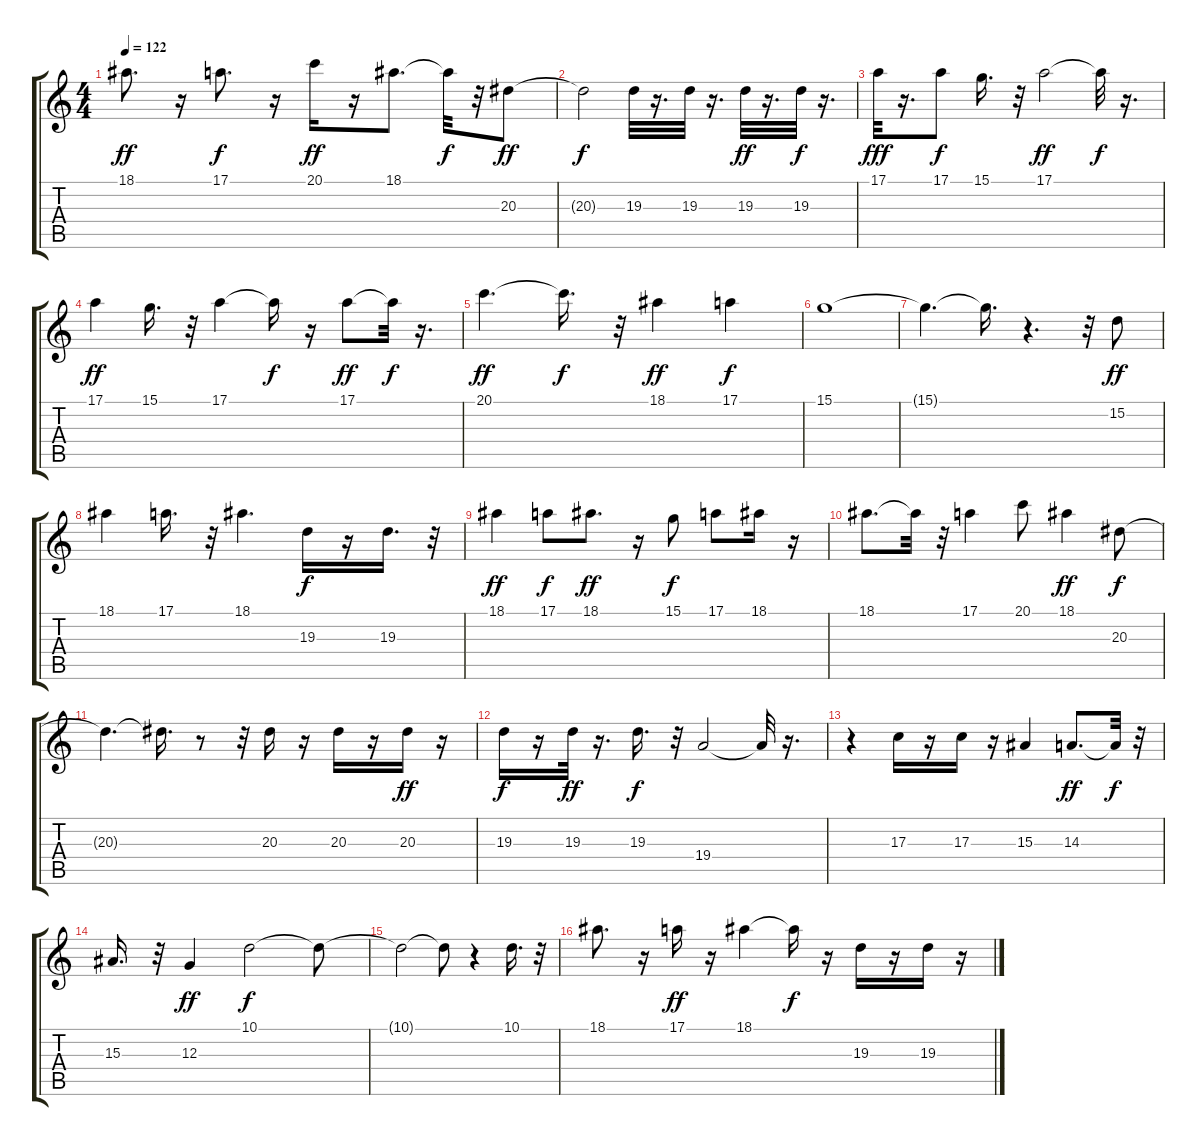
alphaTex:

\track "" {instrument flute}
\staff {score tabs}
\tuning (E4 B3 G3 D3 A2 E2) {hide}
\ts (4 4)
\tempo 122
\clef g2
\ks c
18.1.8{d dy ff} r.16 17.1.8{d dy f} r.16 20.1.16{dy ff} r.16 18.1.8{d} 18.1{t}.32{dy f} r.32 20.3.8{dy ff} |
20.3{t}.2{dy f} 19.3.32 r.16{d} 19.3.32 r.16{d} 19.3.32{dy ff} r.16{d} 19.3.32{dy f} r.16{d} |
17.1.32{dy fff} r.16{d} 17.1.8{dy f} 15.1.16{d} r.32 17.1.2{dy ff} 17.1{t}.32{dy f} r.16{d} |
17.1.4{dy ff} 15.1.16{d} r.32 17.1.4 17.1{t}.16{dy f} r.16 17.1.8{dy ff} 17.1{t}.32{dy f} r.16{d} |
20.1.4{d dy ff} 20.1{t}.16{d dy f} r.32 18.1.4{dy ff} 17.1.4{dy f} |
15.1.1 |
15.1{t}.4{d} 15.1{t}.16{d} r.4{d} r.32 15.2.8{dy ff} |
18.1.4 17.1.16{d} r.32 18.1.4{d} 19.3.16{dy f} r.16 19.3.16{d} r.32 |
18.1.4{dy ff} 17.1.8{dy f} 18.1.8{d dy ff} r.16 15.1.8{dy f} 17.1.8 18.1.16 r.16 |
18.1.8{d} 18.1{t}.32 r.32 17.1.4 20.1.8 18.1.4{dy ff} 20.3.8{dy f} |
20.3{t}.4{d} 20.3{t}.16{d} r.8 r.32 20.3.16 r.16 20.3.16 r.16 20.3.16{dy ff} r.16 |
19.3.16{dy f} r.16 19.3.32{dy ff} r.16{d} 19.3.16{d dy f} r.32 19.4.2 19.4{t}.32 r.16{d} |
r.4 17.3.16 r.16 17.3.16 r.16 15.3.4 14.3.8{d dy ff} 14.3{t}.32{dy f} r.32 |
15.3.16{d} r.32 12.3.4{dy ff} 10.1.2{dy f} 10.1{t}.8 |
10.1{t}.2 10.1{t}.8 r.4 10.1.16{d} r.32 |
18.1.8{d} r.16 17.1.16{dy ff} r.16 18.1.4 18.1{t}.16{dy f} r.16 19.3.16 r.16 19.3.16 r.16
